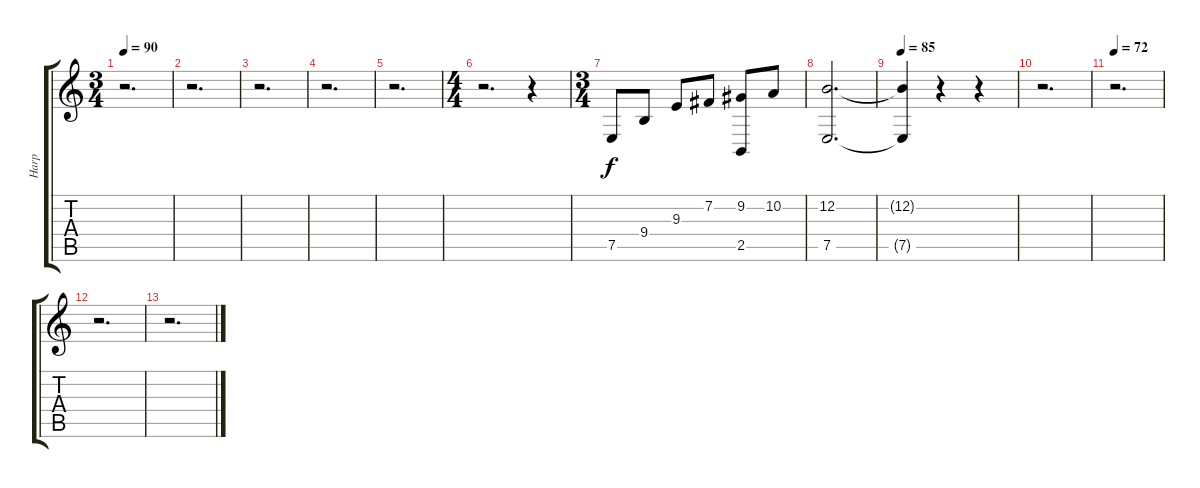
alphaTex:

\track ("Harp" "Harp") {instrument orchestralharp}
\staff {score tabs}
\tuning (E4 B3 G3 D3 A2 E2) {hide}
\ts (3 4)
\tempo 90
\clef g2
\ks c
r.2{d dy f} |
r.2{d} |
r.2{d} |
r.2{d} |
r.2{d} |
\ts (4 4)
r.2{d} r.4 |
\ts (3 4)
7.5.8 9.4.8 9.3.8 7.2.8 (9.2 2.5).8 10.2.8 |
(12.2 7.5).2{d} |
\tempo 85
(12.2{t} 7.5{t}).4 r.4 r.4 |
r.2{d} |
\tempo 72
r.2{d} |
r.2{d} |
r.2{d}
